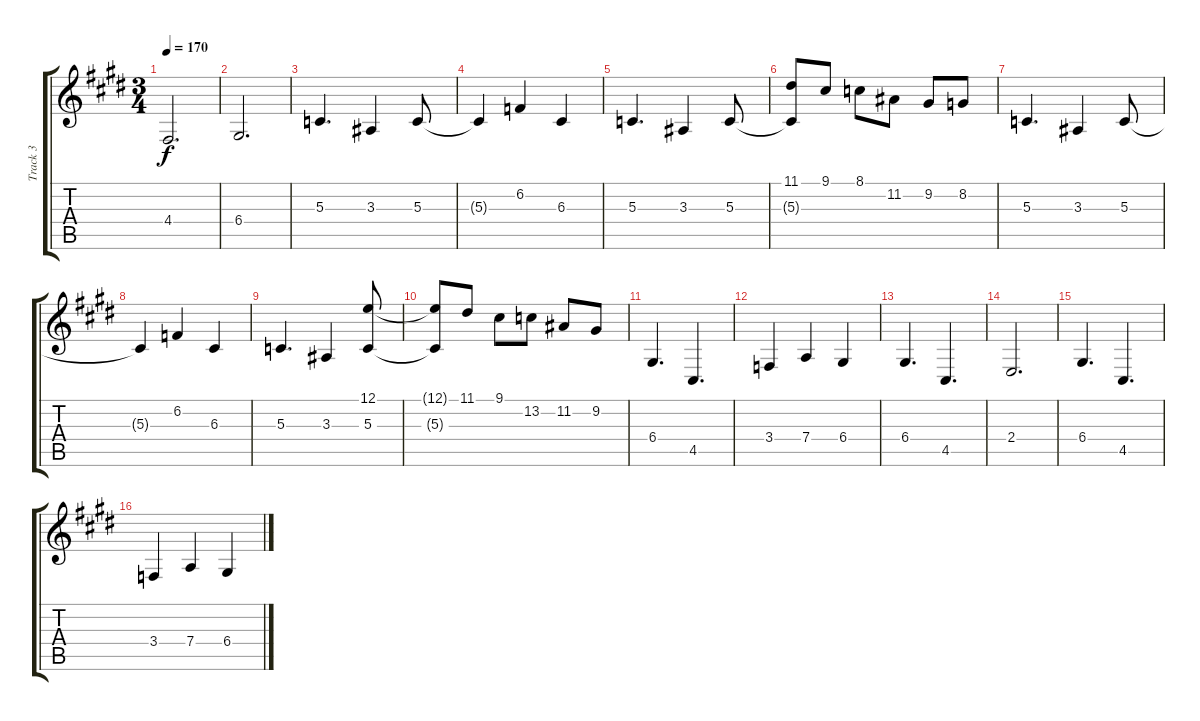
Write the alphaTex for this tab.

\track ("Track 3" "Track 3") {instrument acousticgrandpiano}
\staff {score tabs}
\tuning (E4 B3 G3 D3 A2 E2) {hide}
\ts (3 4)
\tempo 170
\clef g2
\ks e
4.4.2{d dy f} |
6.4.2{d} |
5.3.4{d} 3.3.4 5.3.8 |
5.3{t}.4 6.2.4 6.3.4 |
5.3.4{d} 3.3.4 5.3.8 |
(11.1 5.3{t}).8 9.1.8 8.1.8 11.2.8 9.2.8 8.2.8 |
5.3.4{d} 3.3.4 5.3.8 |
5.3{t}.4 6.2.4 6.3.4 |
5.3.4{d} 3.3.4 (12.1 5.3).8 |
(12.1{t} 5.3{t}).8 11.1.8 9.1.8 13.2.8 11.2.8 9.2.8 |
6.4.4{d} 4.5.4{d} |
3.4.4 7.4.4 6.4.4 |
6.4.4{d} 4.5.4{d} |
2.4.2{d} |
6.4.4{d} 4.5.4{d} |
3.4.4 7.4.4 6.4.4
